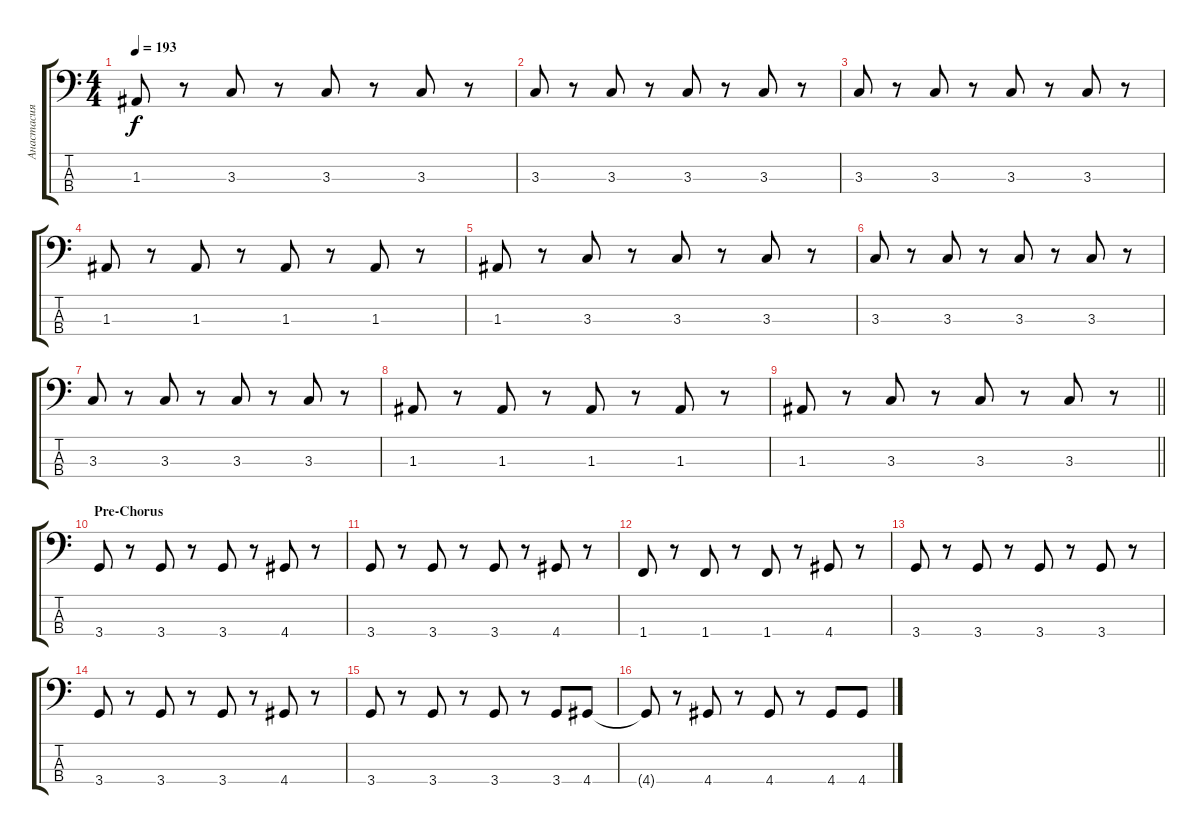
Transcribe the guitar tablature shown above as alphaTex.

\track ("Анастасия" "Анастасия") {instrument electricbassfinger}
\staff {score tabs}
\tuning (G2 D2 A1 E1) {hide}
\ts (4 4)
\tempo 193
\clef f4
\ks c
1.3.8{dy f} r.8 3.3.8 r.8 3.3.8 r.8 3.3.8 r.8 |
3.3.8 r.8 3.3.8 r.8 3.3.8 r.8 3.3.8 r.8 |
3.3.8 r.8 3.3.8 r.8 3.3.8 r.8 3.3.8 r.8 |
1.3.8 r.8 1.3.8 r.8 1.3.8 r.8 1.3.8 r.8 |
1.3.8 r.8 3.3.8 r.8 3.3.8 r.8 3.3.8 r.8 |
3.3.8 r.8 3.3.8 r.8 3.3.8 r.8 3.3.8 r.8 |
3.3.8 r.8 3.3.8 r.8 3.3.8 r.8 3.3.8 r.8 |
1.3.8 r.8 1.3.8 r.8 1.3.8 r.8 1.3.8 r.8 |
\barLineRight lightlight
1.3.8 r.8 3.3.8 r.8 3.3.8 r.8 3.3.8 r.8 |
\section ("" "Pre-Chorus")
3.4.8 r.8 3.4.8 r.8 3.4.8 r.8 4.4.8 r.8 |
3.4.8 r.8 3.4.8 r.8 3.4.8 r.8 4.4.8 r.8 |
1.4.8 r.8 1.4.8 r.8 1.4.8 r.8 4.4.8 r.8 |
3.4.8 r.8 3.4.8 r.8 3.4.8 r.8 3.4.8 r.8 |
3.4.8 r.8 3.4.8 r.8 3.4.8 r.8 4.4.8 r.8 |
3.4.8 r.8 3.4.8 r.8 3.4.8 r.8 3.4.8 4.4.8 |
4.4{t}.8 r.8 4.4.8 r.8 4.4.8 r.8 4.4.8 4.4.8
